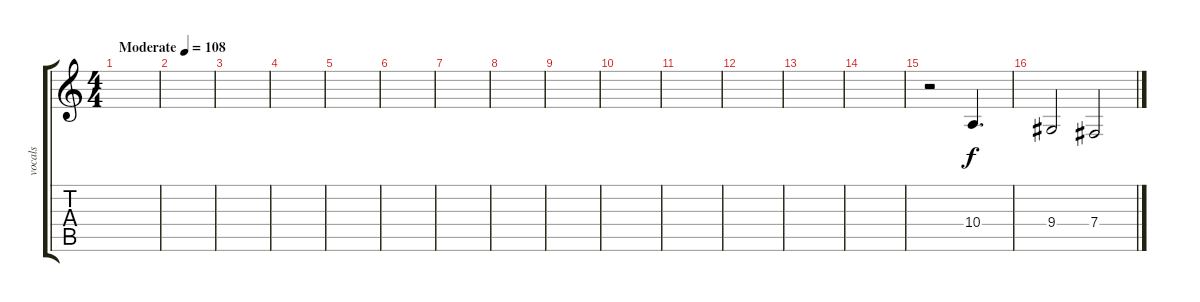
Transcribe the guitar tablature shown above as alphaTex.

\track ("vocals" "vocals") {instrument pad2warm}
\staff {score tabs}
\tuning (Db4 Ab3 E3 B2 Gb2 Db2) {hide}
\ts (4 4)
\tempo (108 "Moderate")
\clef g2
\ks c
|
|
|
|
|
|
|
|
|
|
|
|
|
|
r.2 10.4.4{d} |
9.4.2 7.4.2
